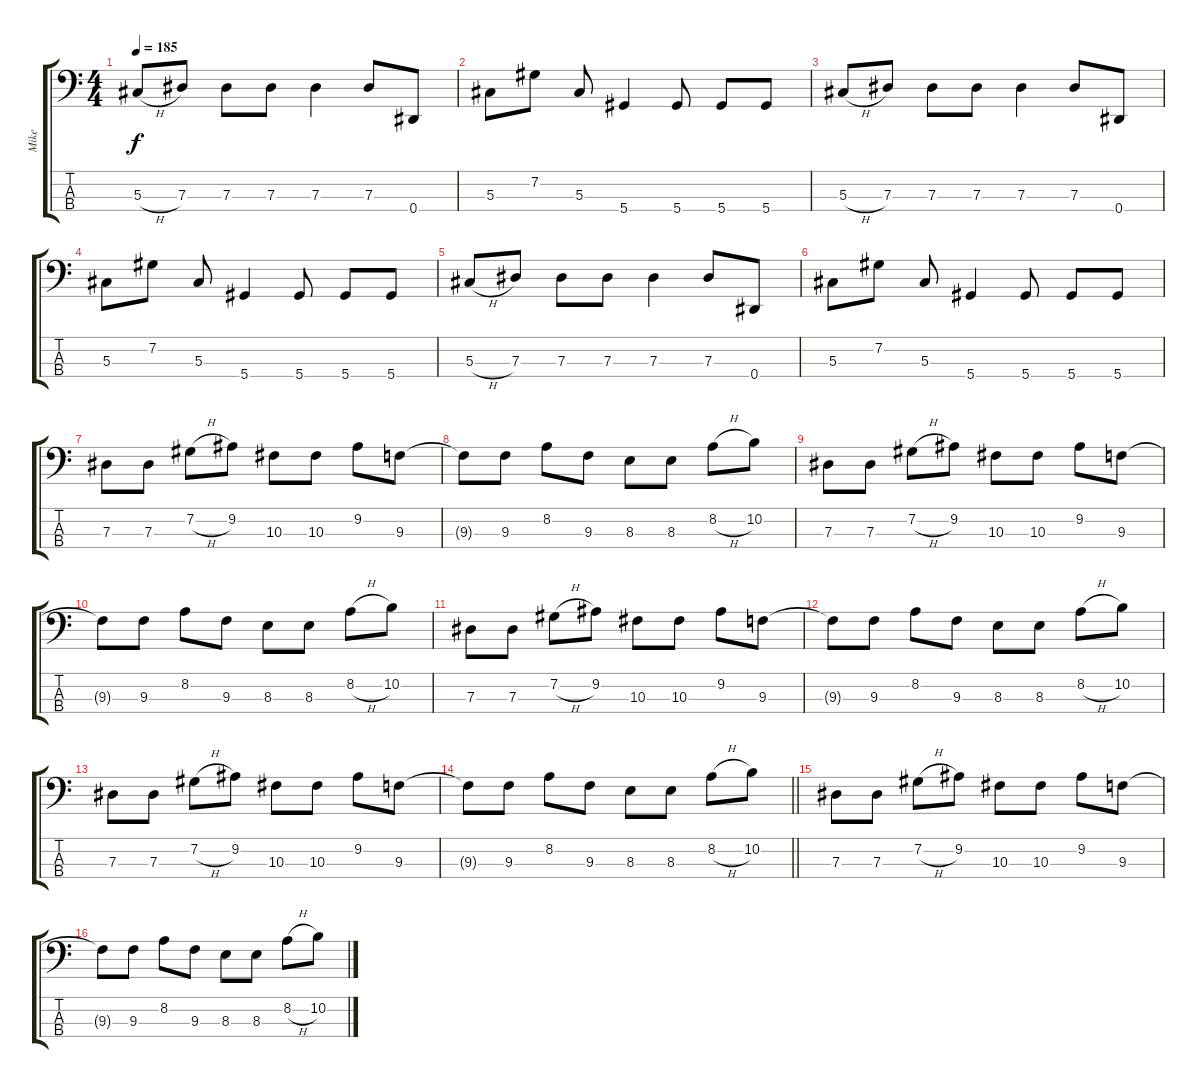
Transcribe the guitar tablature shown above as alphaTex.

\track ("Mike" "Mike") {instrument electricbasspick}
\staff {score tabs}
\tuning (Gb2 Db2 Ab1 Eb1) {hide}
\ts (4 4)
\tempo 185
\clef f4
\ks c
5.3{h}.8{dy f} 7.3.8 7.3.8 7.3.8 7.3.4 7.3.8 0.4.8 |
5.3.8 7.2.8 5.3.8 5.4.4 5.4.8 5.4.8 5.4.8 |
5.3{h}.8 7.3.8 7.3.8 7.3.8 7.3.4 7.3.8 0.4.8 |
5.3.8 7.2.8 5.3.8 5.4.4 5.4.8 5.4.8 5.4.8 |
5.3{h}.8 7.3.8 7.3.8 7.3.8 7.3.4 7.3.8 0.4.8 |
5.3.8 7.2.8 5.3.8 5.4.4 5.4.8 5.4.8 5.4.8 |
7.3.8 7.3.8 7.2{h}.8 9.2.8 10.3.8 10.3.8 9.2.8 9.3.8 |
9.3{t}.8 9.3.8 8.2.8 9.3.8 8.3.8 8.3.8 8.2{h}.8 10.2.8 |
7.3.8 7.3.8 7.2{h}.8 9.2.8 10.3.8 10.3.8 9.2.8 9.3.8 |
9.3{t}.8 9.3.8 8.2.8 9.3.8 8.3.8 8.3.8 8.2{h}.8 10.2.8 |
7.3.8 7.3.8 7.2{h}.8 9.2.8 10.3.8 10.3.8 9.2.8 9.3.8 |
9.3{t}.8 9.3.8 8.2.8 9.3.8 8.3.8 8.3.8 8.2{h}.8 10.2.8 |
7.3.8 7.3.8 7.2{h}.8 9.2.8 10.3.8 10.3.8 9.2.8 9.3.8 |
\barLineRight lightlight
9.3{t}.8 9.3.8 8.2.8 9.3.8 8.3.8 8.3.8 8.2{h}.8 10.2.8 |
7.3.8 7.3.8 7.2{h}.8 9.2.8 10.3.8 10.3.8 9.2.8 9.3.8 |
9.3{t}.8 9.3.8 8.2.8 9.3.8 8.3.8 8.3.8 8.2{h}.8 10.2.8
